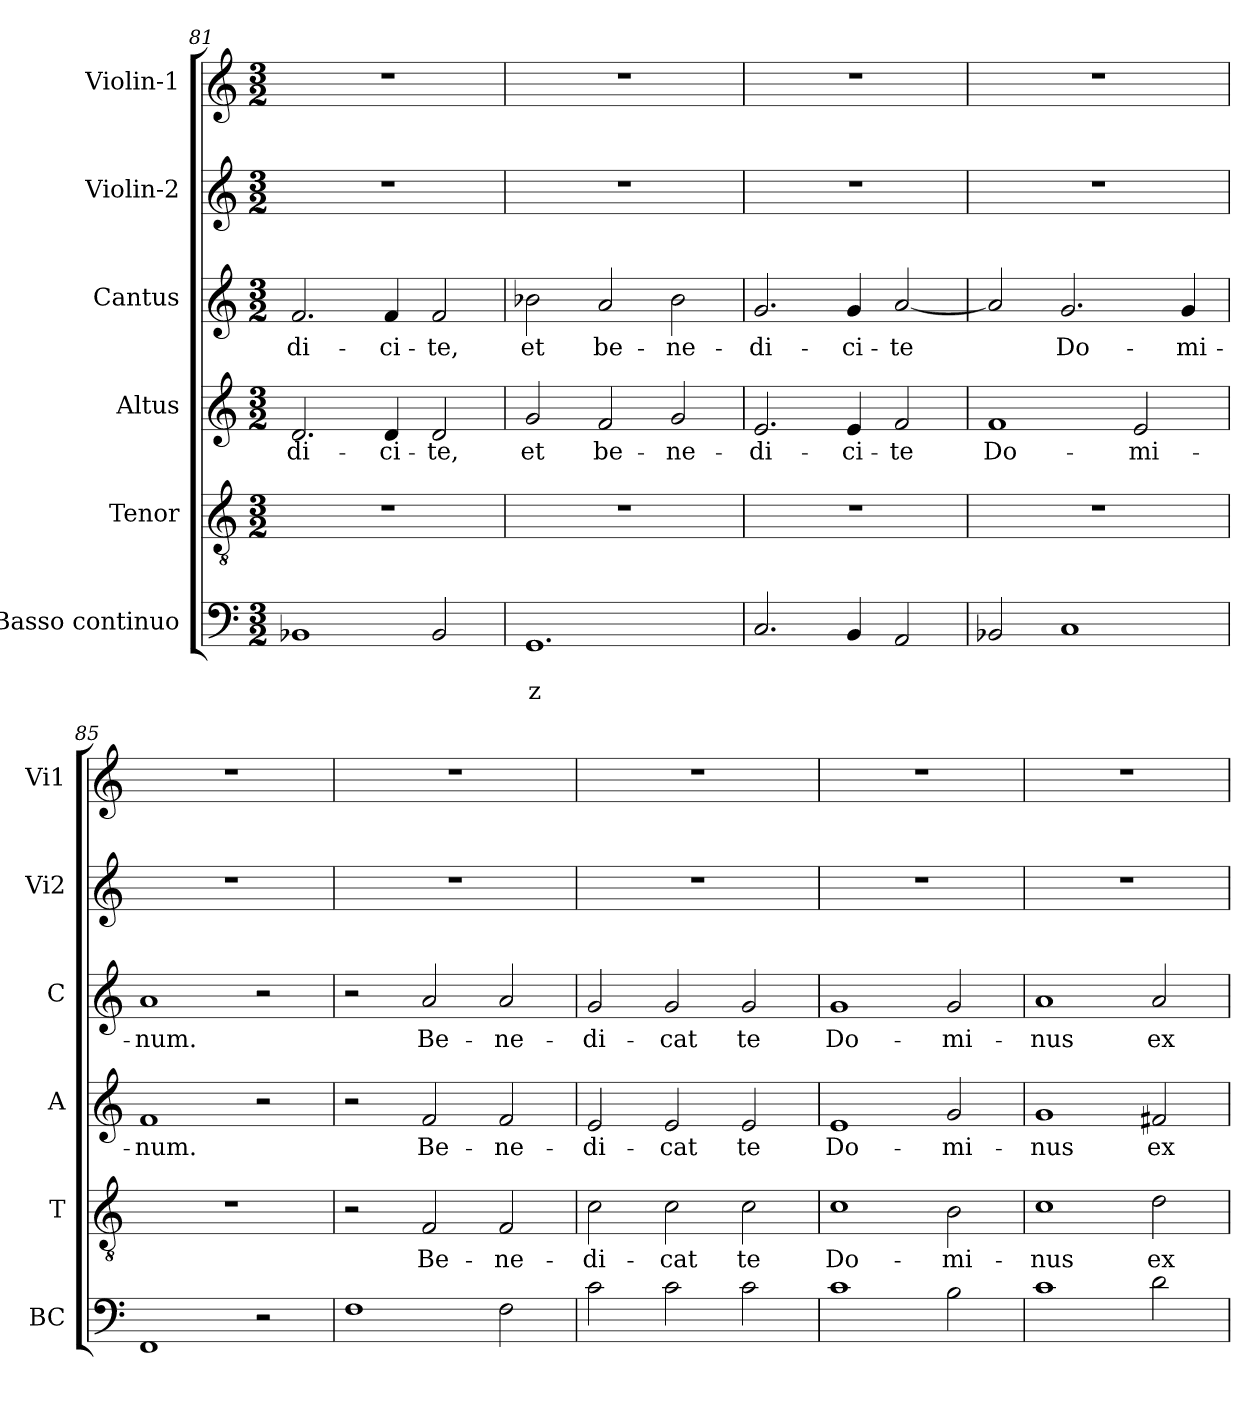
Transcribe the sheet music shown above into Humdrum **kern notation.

**kern	**text	**text	**kern	**text	**kern	**text	**kern	**text	**kern	**kern
*part6	*part6	*part6	*part5	*part5	*part4	*part4	*part3	*part3	*part2	*part1
*staff6	*staff6	*staff6	*staff5	*staff5	*staff4	*staff4	*staff3	*staff3	*staff2	*staff1
*I"Basso continuo	*	*	*I"Tenor	*	*I"Altus	*	*I"Cantus	*	*I"Violin-2	*I"Violin-1
*I'BC	*	*	*I'T	*	*I'A	*	*I'C	*	*I'Vi2	*I'Vi1
*clefF4	*	*	*clefGv2	*	*clefG2	*	*clefG2	*	*clefG2	*clefG2
*k[]	*	*	*k[]	*	*k[]	*	*k[]	*	*k[]	*k[]
*C:	*	*	*C:	*	*C:	*	*C:	*	*C:	*C:
*M3/2	*	*	*M3/2	*	*M3/2	*	*M3/2	*	*M3/2	*M3/2
=81	=81	=81	=81	=81	=81	=81	=81	=81	=81	=81
!	!	!	!	!	!	!LO:LY:b	!	!LO:LY:b	!	!
1BB-X	.	.	1.r	.	2.d/	-di-	2.f/	-di-	1.r	1.r
!	!	!	!	!	!	!LO:LY:b	!	!LO:LY:b	!	!
.	.	.	.	.	4d/	-ci-	4f/	-ci-	.	.
!	!	!	!	!	!	!LO:LY:b	!	!LO:LY:b	!	!
2BB-/	.	.	.	.	2d/	-te,	2f/	-te,	.	.
=82	=82	=82	=82	=82	=82	=82	=82	=82	=82	=82
!	!	!LO:LY:b	!	!	!	!LO:LY:b	!	!LO:LY:b	!	!
1.GG	.	z	1.r	.	2g/	et	2b-X\	et	1.r	1.r
!	!	!	!	!	!	!LO:LY:b	!	!LO:LY:b	!	!
.	.	.	.	.	2f/	be-	2a/	be-	.	.
!	!	!	!	!	!	!LO:LY:b	!	!LO:LY:b	!	!
.	.	.	.	.	2g/	-ne-	2b-\	-ne-	.	.
=83	=83	=83	=83	=83	=83	=83	=83	=83	=83	=83
!	!	!	!	!	!	!LO:LY:b	!	!LO:LY:b	!	!
2.C/	.	.	1.r	.	2.e/	-di-	2.g/	-di-	1.r	1.r
!	!	!	!	!	!	!LO:LY:b	!	!LO:LY:b	!	!
4BB/	.	.	.	.	4e/	-ci-	4g/	-ci-	.	.
!	!	!	!	!	!	!LO:LY:b	!	!LO:LY:b	!	!
2AA/	.	.	.	.	2f/	-te	[2a/	-te	.	.
!!LO:LB:g=z
=84	=84	=84	=84	=84	=84	=84	=84	=84	=84	=84
!	!	!	!	!	!	!LO:LY:b	!	!	!	!
2BB-X/	.	.	1.r	.	1f	Do-	2a/]	.	1.r	1.r
!	!	!	!	!	!	!	!	!LO:LY:b	!	!
1C	.	.	.	.	.	.	2.g/	Do-	.	.
!	!	!	!	!	!	!LO:LY:b	!	!	!	!
.	.	.	.	.	2e/	-mi-	.	.	.	.
!	!	!	!	!	!	!	!	!LO:LY:b	!	!
.	.	.	.	.	.	.	4g/	-mi-	.	.
=85	=85	=85	=85	=85	=85	=85	=85	=85	=85	=85
!	!	!	!	!	!	!LO:LY:b	!	!LO:LY:b	!	!
1FF	.	.	1.r	.	1f	-num.	1a	-num.	1.r	1.r
2r	.	.	.	.	2r	.	2r	.	.	.
=86	=86	=86	=86	=86	=86	=86	=86	=86	=86	=86
1F	.	.	2r	.	2r	.	2r	.	1.r	1.r
!	!	!	!	!LO:LY:b	!	!LO:LY:b	!	!LO:LY:b	!	!
.	.	.	2F/	Be-	2f/	Be-	2a/	Be-	.	.
!	!	!	!	!LO:LY:b	!	!LO:LY:b	!	!LO:LY:b	!	!
2F\	.	.	2F/	-ne-	2f/	-ne-	2a/	-ne-	.	.
=87	=87	=87	=87	=87	=87	=87	=87	=87	=87	=87
!	!	!	!	!LO:LY:b	!	!LO:LY:b	!	!LO:LY:b	!	!
2c\	.	.	2c\	-di-	2e/	-di-	2g/	-di-	1.r	1.r
!	!	!	!	!LO:LY:b	!	!LO:LY:b	!	!LO:LY:b	!	!
2c\	.	.	2c\	-cat	2e/	-cat	2g/	-cat	.	.
!	!	!	!	!LO:LY:b	!	!LO:LY:b	!	!LO:LY:b	!	!
2c\	.	.	2c\	te	2e/	te	2g/	te	.	.
=88	=88	=88	=88	=88	=88	=88	=88	=88	=88	=88
!	!	!	!	!LO:LY:b	!	!LO:LY:b	!	!LO:LY:b	!	!
1c	.	.	1c	Do-	1e	Do-	1g	Do-	1.r	1.r
!	!	!	!	!LO:LY:b	!	!LO:LY:b	!	!LO:LY:b	!	!
2B\	.	.	2B\	-mi-	2g/	-mi-	2g/	-mi-	.	.
=89	=89	=89	=89	=89	=89	=89	=89	=89	=89	=89
!	!	!	!	!LO:LY:b	!	!LO:LY:b	!	!LO:LY:b	!	!
1c	.	.	1c	-nus	1g	-nus	1a	-nus	1.r	1.r
!	!	!	!	!LO:LY:b	!	!LO:LY:b	!	!LO:LY:b	!	!
2d\	.	.	2d\	ex	2f#X/	ex	2a/	ex	.	.
=	=	=	=	=	=	=	=	=	=	=
*-	*-	*-	*-	*-	*-	*-	*-	*-	*-	*-
